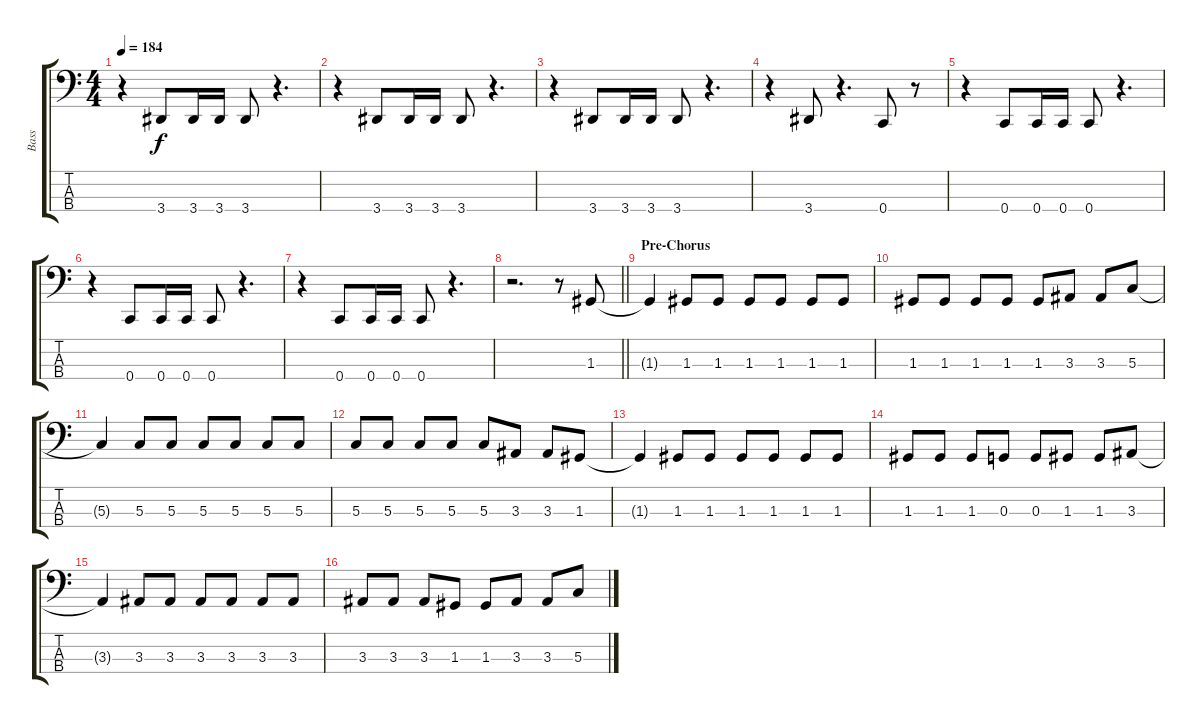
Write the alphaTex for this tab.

\track ("Bass" "Bass") {instrument electricbassfinger}
\staff {score tabs}
\tuning (F2 C2 G1 C1) {hide}
\ts (4 4)
\tempo 184
\clef f4
\ks c
r.4{dy f} 3.4.8 3.4.16 3.4.16 3.4.8 r.4{d} |
r.4 3.4.8 3.4.16 3.4.16 3.4.8 r.4{d} |
r.4 3.4.8 3.4.16 3.4.16 3.4.8 r.4{d} |
r.4 3.4.8 r.4{d} 0.4.8 r.8 |
r.4 0.4.8 0.4.16 0.4.16 0.4.8 r.4{d} |
r.4 0.4.8 0.4.16 0.4.16 0.4.8 r.4{d} |
r.4 0.4.8 0.4.16 0.4.16 0.4.8 r.4{d} |
\barLineRight lightlight
r.2{d} r.8 1.3.8 |
\section ("" "Pre-Chorus")
1.3{t}.4 1.3.8 1.3.8 1.3.8 1.3.8 1.3.8 1.3.8 |
1.3.8 1.3.8 1.3.8 1.3.8 1.3.8 3.3.8 3.3.8 5.3.8 |
5.3{t}.4 5.3.8 5.3.8 5.3.8 5.3.8 5.3.8 5.3.8 |
5.3.8 5.3.8 5.3.8 5.3.8 5.3.8 3.3.8 3.3.8 1.3.8 |
1.3{t}.4 1.3.8 1.3.8 1.3.8 1.3.8 1.3.8 1.3.8 |
1.3.8 1.3.8 1.3.8 0.3.8 0.3.8 1.3.8 1.3.8 3.3.8 |
3.3{t}.4 3.3.8 3.3.8 3.3.8 3.3.8 3.3.8 3.3.8 |
3.3.8 3.3.8 3.3.8 1.3.8 1.3.8 3.3.8 3.3.8 5.3.8
